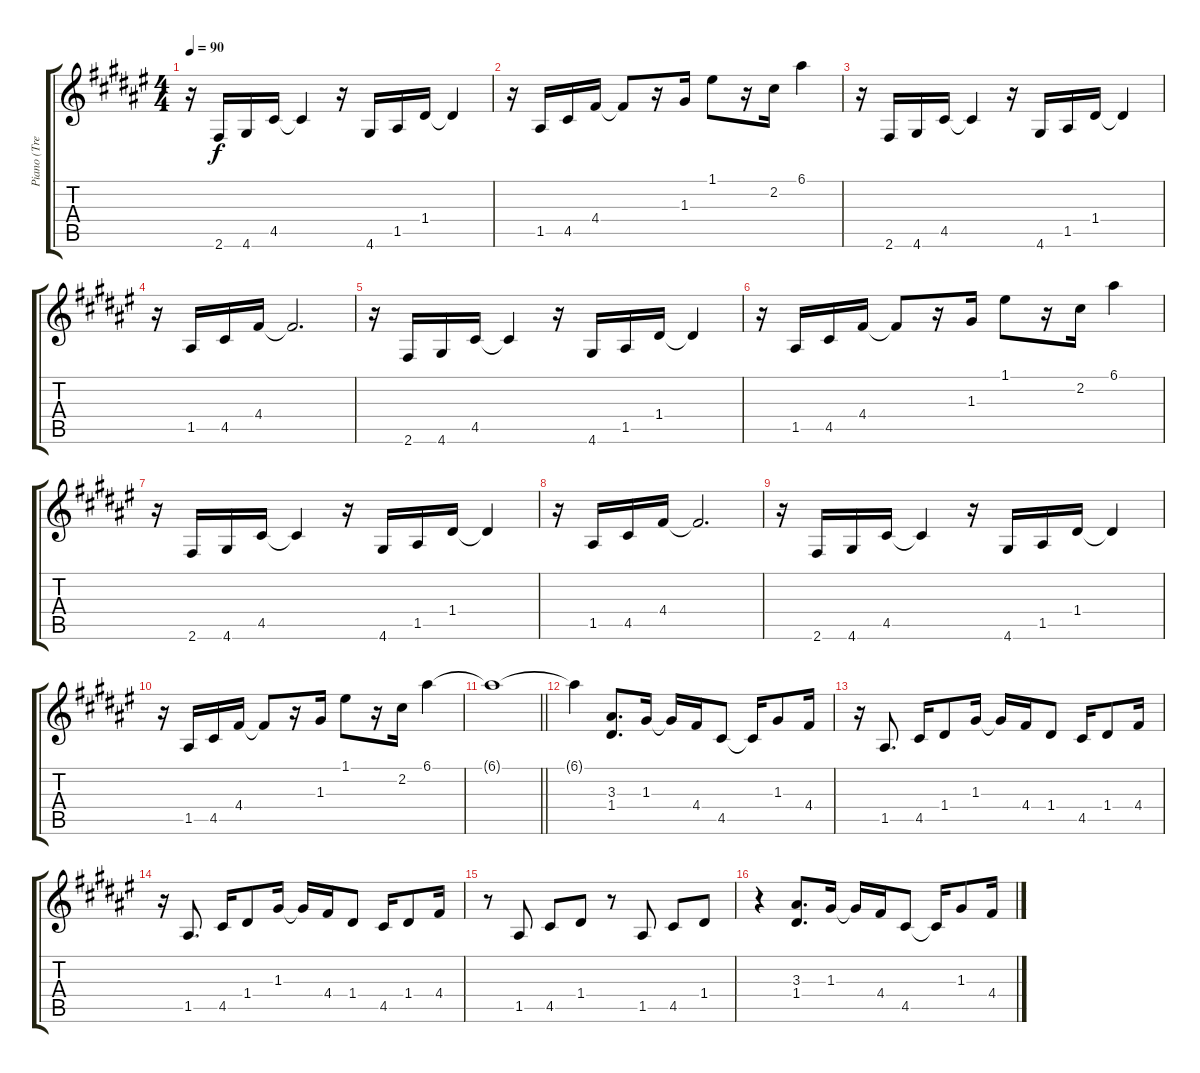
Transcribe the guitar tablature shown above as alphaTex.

\track ("Piano (Treble Cleff)" "Piano (Tre") {instrument acousticgrandpiano}
\staff {score tabs}
\tuning (E5 B4 G4 D4 A3 E3) {hide}
\ts (4 4)
\tempo 90
\clef g2
\ks f#
r.16{dy f} 2.6.16 4.6.16 4.5.16 4.5{t}.4 r.16 4.6.16 1.5.16 1.4.16 1.4{t}.4 |
r.16 1.5.16 4.5.16 4.4.16 4.4{t}.8 r.16 1.3.16 1.1.8 r.16 2.2.16 6.1.4 |
r.16 2.6.16 4.6.16 4.5.16 4.5{t}.4 r.16 4.6.16 1.5.16 1.4.16 1.4{t}.4 |
r.16 1.5.16 4.5.16 4.4.16 4.4{t}.2{d} |
r.16 2.6.16 4.6.16 4.5.16 4.5{t}.4 r.16 4.6.16 1.5.16 1.4.16 1.4{t}.4 |
r.16 1.5.16 4.5.16 4.4.16 4.4{t}.8 r.16 1.3.16 1.1.8 r.16 2.2.16 6.1.4 |
r.16 2.6.16 4.6.16 4.5.16 4.5{t}.4 r.16 4.6.16 1.5.16 1.4.16 1.4{t}.4 |
r.16 1.5.16 4.5.16 4.4.16 4.4{t}.2{d} |
r.16 2.6.16 4.6.16 4.5.16 4.5{t}.4 r.16 4.6.16 1.5.16 1.4.16 1.4{t}.4 |
r.16 1.5.16 4.5.16 4.4.16 4.4{t}.8 r.16 1.3.16 1.1.8 r.16 2.2.16 6.1.4 |
\barLineRight lightlight
6.1{t}.1 |
6.1{t}.4 (3.3 1.4).8{d} 1.3.16 1.3{t}.16 4.4.16 4.5.8 4.5{t}.16 1.3.8 4.4.16 |
r.16 1.5.8{d} 4.5.16 1.4.8 1.3.16 1.3{t}.16 4.4.16 1.4.8 4.5.16 1.4.8 4.4.16 |
r.16 1.5.8{d} 4.5.16 1.4.8 1.3.16 1.3{t}.16 4.4.16 1.4.8 4.5.16 1.4.8 4.4.16 |
r.8 1.5.8 4.5.8 1.4.8 r.8 1.5.8 4.5.8 1.4.8 |
r.4 (3.3 1.4).8{d} 1.3.16 1.3{t}.16 4.4.16 4.5.8 4.5{t}.16 1.3.8 4.4.16
